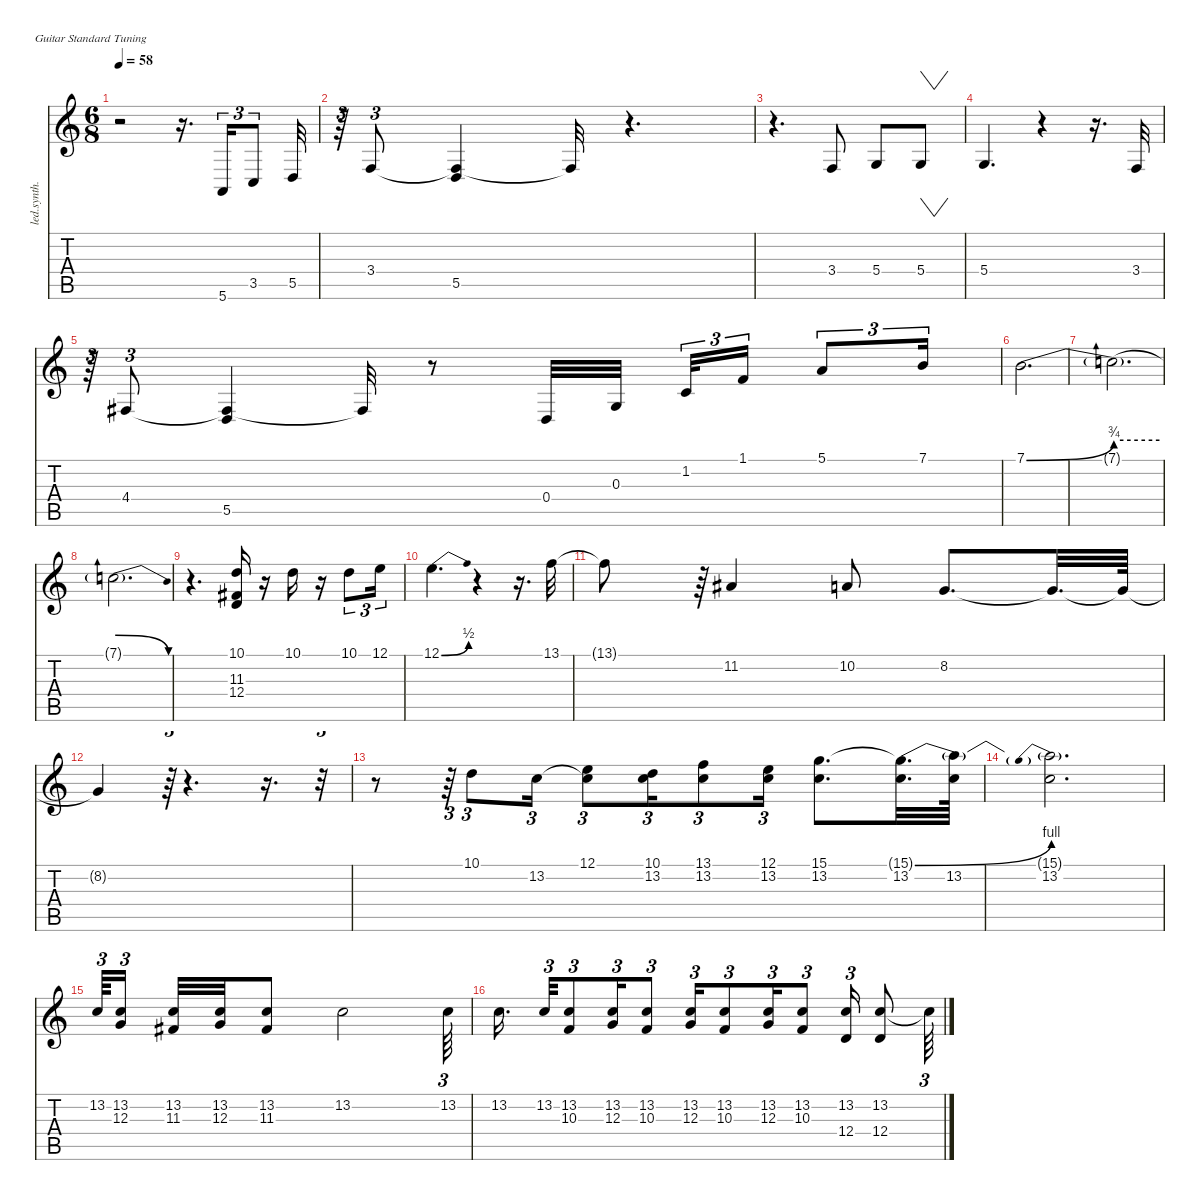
\defaultSystemsLayout 4
\hideDynamics
\bracketExtendMode nobrackets
\otherSystemsTrackNameOrientation horizontal
\track ("Guitar Sustain" "led.synth.") {instrument lead8bassandlead}
\staff {score tabs}
\tuning (E4 B3 G3 D3 A2 E2)
\ts (6 8)
\beaming (8 2 2 2 2)
\tempo 58
\clef g2
\ks c
r.2{dy ff instrument lead8bassandlead} r.16{d} 5.6.16{tu (3 2)} 3.5.8{tu (3 2)} 5.5.32{dy f} |
r.64{tu (3 2)} 3.4.8{tu (3 2) dy ff} (5.5 3.4{t}).4{dy f} 3.4{t}.32 r.4{d} |
r.4{d} 3.4.8{dy ff} 5.4.8{dy f} 5.4.8{vw} |
5.4.4{d} r.4 r.16{d} 3.4.32{dy ff} |
r.64{tu (3 2)} 4.4{acc #}.8{tu (3 2)} (5.5 4.4{t acc #}).4{dy f} 4.4{t acc #}.32 r.8 0.4.32{dy ff} 0.3.32 1.2.32{tu (3 2)} 1.1.16{tu (3 2)} 5.1.8{tu (3 2)} 7.1.16{tu (3 2)} |
7.1{be (bend 0 0 60 3)}.2{d} |
7.1{be (hold 0 3 60 3) t}.2{d dy f} |
7.1{be (release 0 3 60 0) t}.2{d} |
r.4{d} (10.1 11.3{acc #} 12.4).16{dy ff} r.16 10.1.16 r.16 10.1.8{tu (3 2)} 12.1.16{tu (3 2)} |
12.1{be (bend 0 0 15 2)}.4{d} r.4 r.16{d} 13.1.32 |
13.1{t}.8{dy f} r.64{tu (3 2)} 11.2{acc #}.4{dy ff} 10.2.8 8.2.8{d} 8.2{t}.32{d dy f} 8.2{t}.64 |
8.2{t}.4 r.64{tu (3 2)} r.4{d} r.16{d} r.32{tu (3 2)} |
r.8 r.64{tu (3 2)} 10.1.8{tu (3 2) dy ff} 13.2.16{tu (3 2) dy f} (12.1 13.2{t}).8{tu (3 2) dy ff} (10.1 13.2).16{tu (3 2)} (13.1 13.2).8{tu (3 2)} (12.1 13.2).16{tu (3 2)} (15.1 13.2).8{d} (15.1{be (bend 0 0 60 4) t} 13.2).32{d dy f} (15.1{t} 13.2).64 |
(15.1{be (prebend 0 4 60 4) t} 13.2).2{d} |
13.2.64{tu (3 2) dy mf} (12.3 13.2).16{tu (3 2) dy f} (11.3{acc #} 13.2).32 (12.3 13.2).32 (11.3{acc #} 13.2).8 13.2.2{dy mf} 13.2.64{tu (3 2)} |
13.2.16{d} 13.2.32{tu (3 2)} (10.3 13.2).8{tu (3 2) dy f} (12.3 13.2).16{tu (3 2)} (10.3 13.2).8{tu (3 2)} (12.3 13.2).16{tu (3 2)} (10.3 13.2).8{tu (3 2)} (12.3 13.2).16{tu (3 2)} (10.3 13.2).8{tu (3 2)} (12.4 13.2).16{tu (3 2)} (12.4 13.2).8 13.2{t}.64{tu (3 2)}
